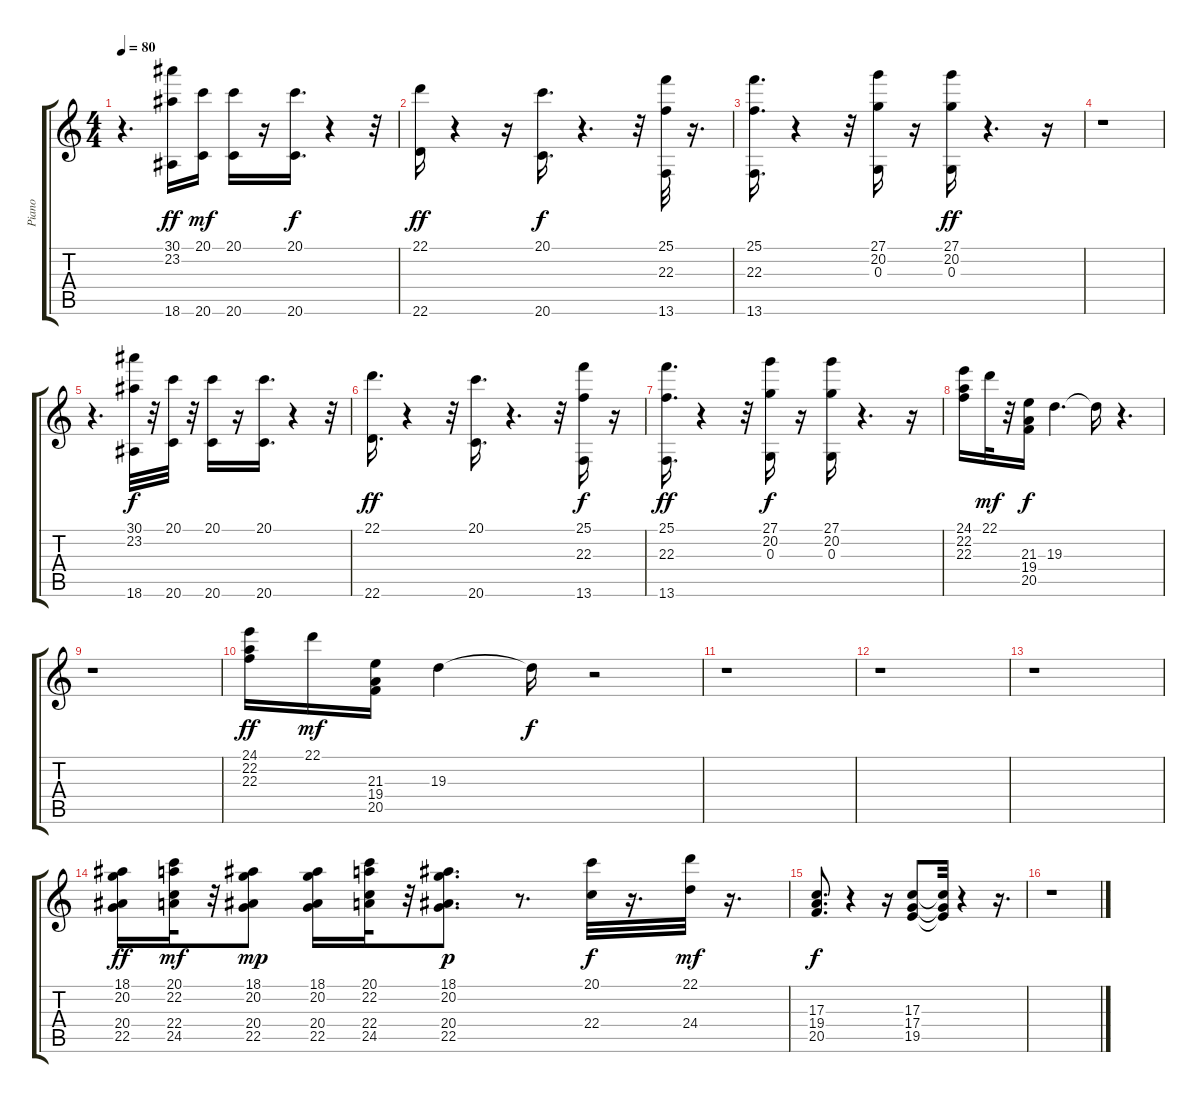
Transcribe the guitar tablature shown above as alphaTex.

\track ("Piano" "Piano") {instrument electricgrandpiano}
\staff {score tabs}
\tuning (E4 B3 G3 D3 A2 E2) {hide}
\ts (4 4)
\tempo 80
\clef g2
\ks c
r.4{d dy ff} (30.1 23.2 18.6).16 (20.1 20.6).16{dy mf} (20.1 20.6).16 r.16 (20.1 20.6).16{d dy f} r.4 r.32 |
(22.1 22.6).16{dy ff} r.4 r.16 (20.1 20.6).16{d dy f} r.4{d} r.32 (25.1 22.3 13.6).32 r.16{d} |
(25.1 22.3 13.6).16{d} r.4 r.32 (27.1 20.2 0.3).16 r.16 (27.1 20.2 0.3).16{dy ff} r.4{d} r.16 |
r.1 |
r.4{d} (30.1 23.2 18.6).32{dy f} r.32 (20.1 20.6).32 r.32 (20.1 20.6).16 r.16 (20.1 20.6).16{d} r.4 r.32 |
(22.1 22.6).16{d dy ff} r.4 r.32 (20.1 20.6).16{d} r.4{d} r.32 (25.1 22.3 13.6).16{dy f} r.16 |
(25.1 22.3 13.6).16{d dy ff} r.4 r.32 (27.1 20.2 0.3).16{dy f} r.16 (27.1 20.2 0.3).16 r.4{d} r.16 |
(24.1 22.2 22.3).16 22.1.32{dy mf} r.32 (21.3 19.4 20.5).16{dy f} 19.3.4{d} 19.3{t}.16 r.4{d} |
r.1 |
(24.1 22.2 22.3).16{dy ff} 22.1.16{dy mf} (21.3 19.4 20.5).16 19.3.4 19.3{t}.16{dy f} r.2 |
r.1 |
r.1 |
r.1 |
(18.1 20.2 20.4 22.5).16{dy ff} (20.1 22.2 22.4 24.5).32{dy mf} r.32 (18.1 20.2 20.4 22.5).8{dy mp} (18.1 20.2 20.4 22.5).16 (20.1 22.2 22.4 24.5).32 r.32 (18.1 20.2 20.4 22.5).8{d dy p} r.8{d} (20.1 22.4).32{dy f} r.16{d} (22.1 24.4).32{dy mf} r.16{d} |
(17.3 19.4 20.5).8{d dy f} r.4 r.16 (17.3 17.4 19.5).8 (17.3{t} 17.4{t} 19.5{t}).32 r.4 r.16{d} |
r.1
